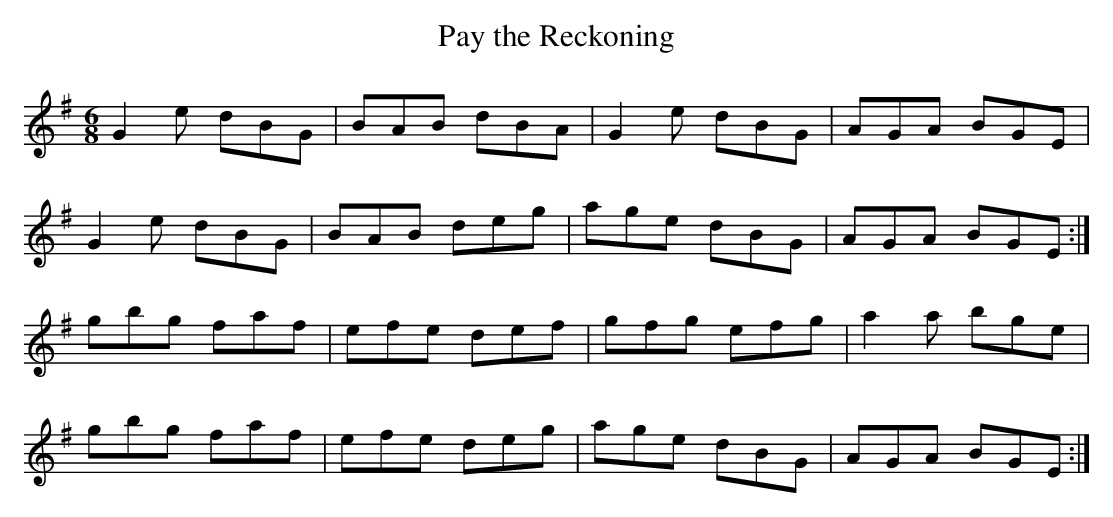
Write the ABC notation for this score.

X:1
T: Pay the Reckoning
M: 6/8
L: 1/8
K: G
G2 e dBG|BAB dBA|G2 e dBG|AGA BGE|
G2 e dBG|BAB deg|age dBG|AGA BGE :|
gbg faf|efe def|gfg efg|a2 a bge|
gbg faf|efe deg|age dBG|AGA BGE :|
